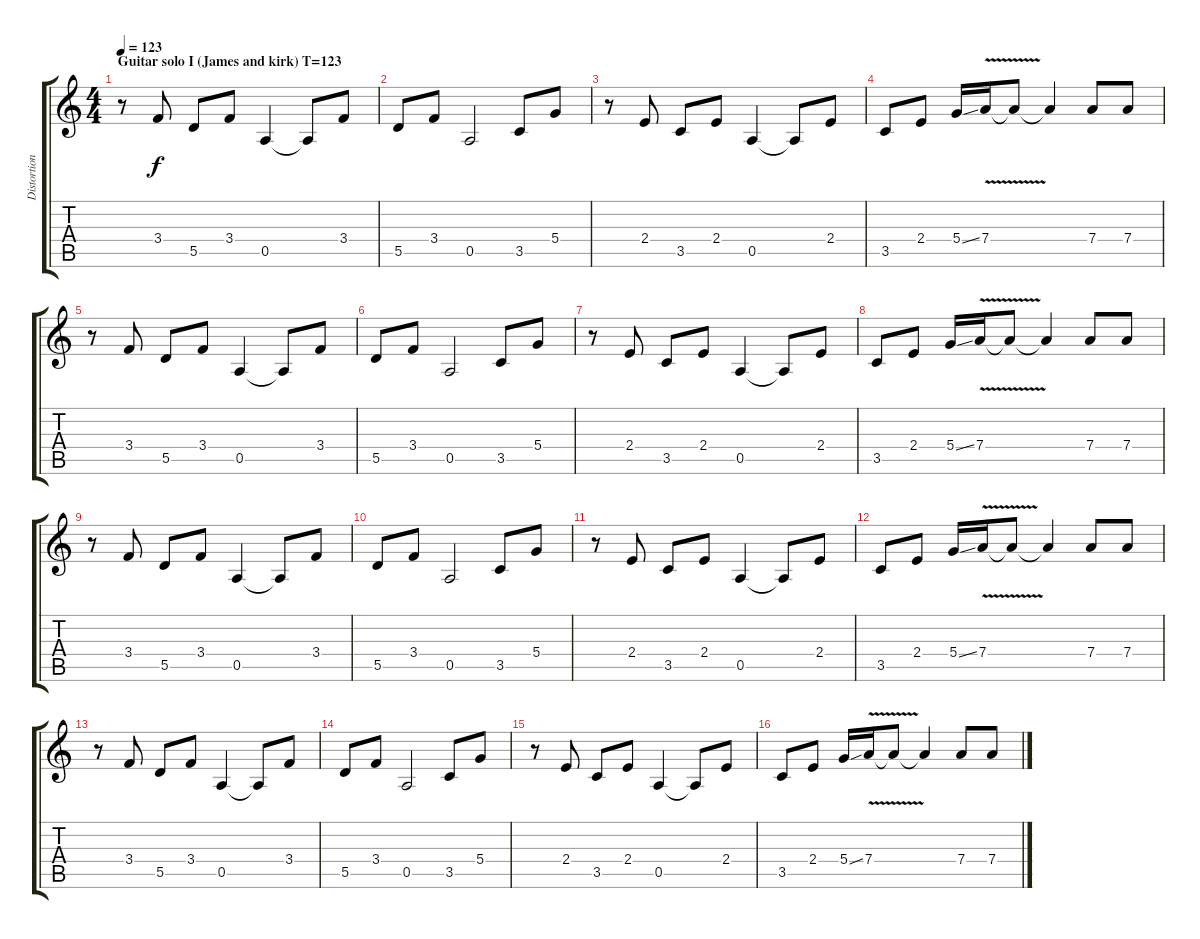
\track ("Distortion Guitar 2" "Distortion") {instrument distortionguitar}
\staff {score tabs}
\tuning (E4 B3 G3 D3 A2 E2) {hide}
\ts (4 4)
\section ("" "Guitar solo I (James and kirk) T=123")
\tempo 123
\clef g2
\ks c
r.8{dy f volume 13} 3.4.8 5.5.8 3.4.8 0.5.4 0.5{t}.8 3.4.8 |
5.5.8 3.4.8 0.5.2 3.5.8 5.4.8 |
r.8 2.4.8 3.5.8 2.4.8 0.5.4 0.5{t}.8 2.4.8 |
3.5.8 2.4.8 5.4{ss}.16 7.4{v}.16 7.4{t}.8 7.4{t}.4 7.4.8 7.4.8 |
r.8 3.4.8 5.5.8 3.4.8 0.5.4 0.5{t}.8 3.4.8 |
5.5.8 3.4.8 0.5.2 3.5.8 5.4.8 |
r.8 2.4.8 3.5.8 2.4.8 0.5.4 0.5{t}.8 2.4.8 |
3.5.8 2.4.8 5.4{ss}.16 7.4{v}.16 7.4{t}.8 7.4{t}.4 7.4.8 7.4.8 |
r.8 3.4.8 5.5.8 3.4.8 0.5.4 0.5{t}.8 3.4.8 |
5.5.8 3.4.8 0.5.2 3.5.8 5.4.8 |
r.8 2.4.8 3.5.8 2.4.8 0.5.4 0.5{t}.8 2.4.8 |
3.5.8 2.4.8 5.4{ss}.16 7.4{v}.16 7.4{t}.8 7.4{t}.4 7.4.8 7.4.8 |
r.8 3.4.8 5.5.8 3.4.8 0.5.4 0.5{t}.8 3.4.8 |
5.5.8 3.4.8 0.5.2 3.5.8 5.4.8 |
r.8 2.4.8 3.5.8 2.4.8 0.5.4 0.5{t}.8 2.4.8 |
3.5.8 2.4.8 5.4{ss}.16 7.4{v}.16 7.4{t}.8 7.4{t}.4 7.4.8 7.4.8
